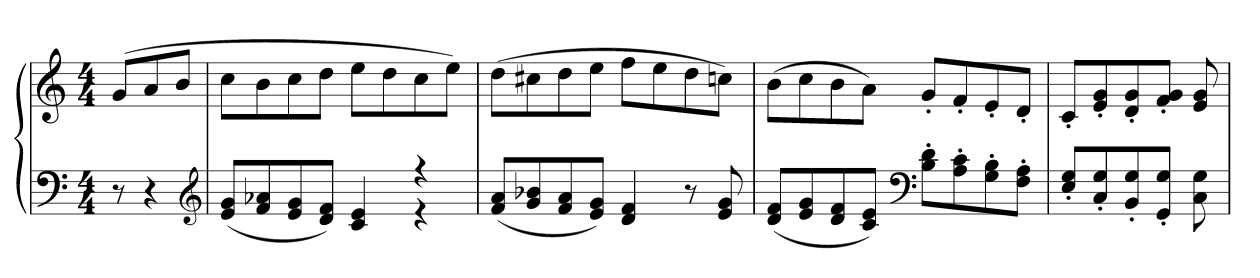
**kern	**kern
*part1	*part1
*staff2	*staff1
*clefF4	*clefG2
*k[]	*k[]
*C:	*C:
*M4/4	*M4/4
=	=
8r	(8gL
4r	8a
.	8bJ
*clefG2	*
=	=
*^	*
(8e 8gL	2.ryy	8ccL
8f 8a-X	.	8b
8e 8g	.	8cc
8d 8fJ)	.	8ddJ
4c 4e	.	8eeL
.	.	8dd
4r	4r	8cc
.	.	8eeJ)
*v	*v	*
=	=
(8f 8aL	(8ddL
8g 8b-X	8cc#X
8f 8a	8dd
8e 8gJ)	8eeJ
4d 4f	8ffL
.	8ee
8r	8dd
8e 8g	8ccnJ)
=	=
(8d 8fL	(8bL
8e 8g	8cc
8d 8f	8b
8c 8eJ)	8aJ)
*clefF4	*
8B' 8d'L	8g'L
8A' 8c'	8f'
8G' 8B'	8e'
8F' 8A'J	8d'J
=	=
8E' 8G'L	8c'L
8C' 8G'	8e' 8g'
8BB' 8G'	8d' 8g'
8GG' 8G'J	8f' 8g'J
8C 8G	8e 8g
=	=
*-	*-
